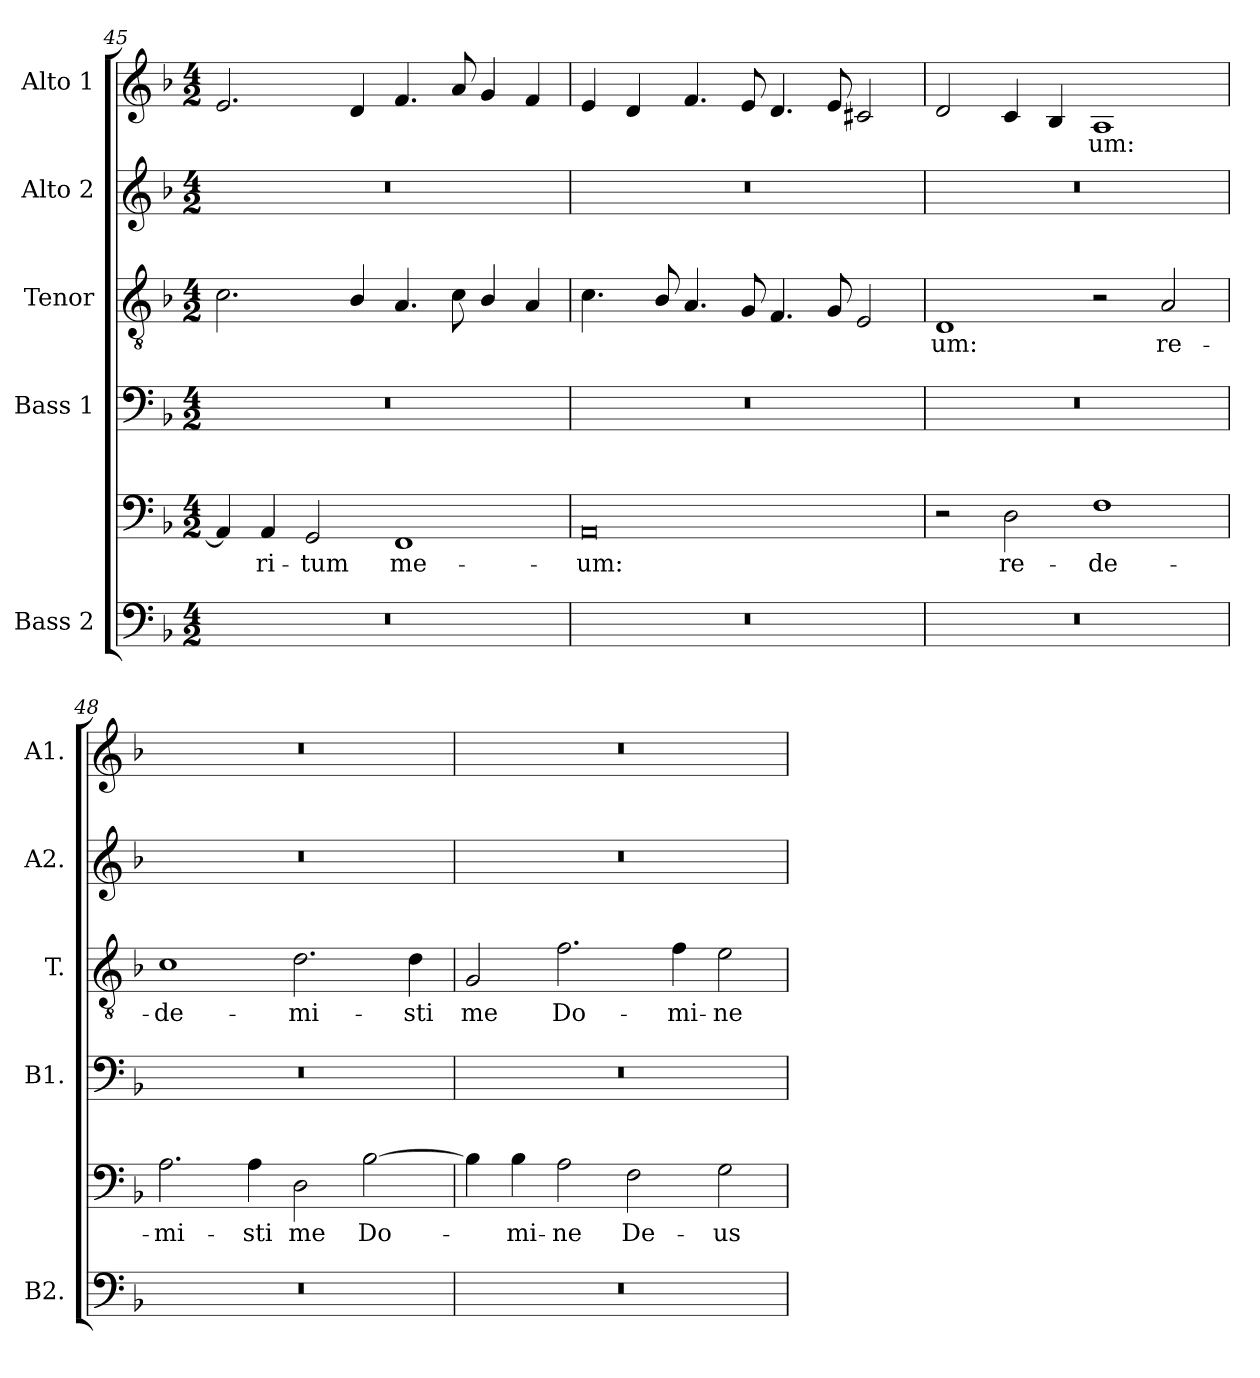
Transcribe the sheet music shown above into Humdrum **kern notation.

**kern	**kern	**text	**kern	**kern	**text	**kern	**kern	**text
*part5	*part5	*part5	*part4	*part3	*part3	*part2	*part1	*part1
*staff6	*staff5	*staff5	*staff4	*staff3	*staff3	*staff2	*staff1	*staff1
*I"Bass 2	*	*	*I"Bass 1	*I"Tenor	*	*I"Alto 2	*I"Alto 1	*
*I'B2.	*	*	*I'B1.	*I'T.	*	*I'A2.	*I'A1.	*
!!LO:LB:g=z
*clefF4	*clefF4	*	*clefF4	*clefGv2	*	*clefG2	*clefG2	*
*	*	*	*	*ITrd7c12	*	*	*	*
*k[b-]	*k[b-]	*	*k[b-]	*k[b-]	*	*k[b-]	*k[b-]	*
*F:	*F:	*	*F:	*F:	*	*F:	*F:	*
*M4/2	*M4/2	*	*M4/2	*M4/2	*	*M4/2	*M4/2	*
=45	=45	=45	=45	=45	=45	=45	=45	=45
!LO:N:vis=1	!	!	!LO:N:vis=1	!	!	!LO:N:vis=1	!	!
0r	4AAi/]	.	0r	2.Ci\	.	0r	2.ei/	.
!	!	!LO:LY:b:color=#000000	!	!	!	!	!	!
.	4AAi/	-ri-	.	.	.	.	.	.
!	!	!LO:LY:b:color=#000000	!	!	!	!	!	!
.	2GGi/	-tum	.	.	.	.	.	.
.	.	.	.	4BB-i/	.	.	4di/	.
!	!	!LO:LY:b:color=#000000	!	!	!	!	!	!
.	1FFi	me-	.	4.AAi/	.	.	4.fi/	.
.	.	.	.	8Ci\	.	.	8ai/	.
.	.	.	.	4BB-i/	.	.	4gi/	.
.	.	.	.	4AAi/	.	.	4fi/	.
=46	=46	=46	=46	=46	=46	=46	=46	=46
!LO:N:vis=1	!	!	!	!	!	!	!	!
!	!	!LO:LY:b:color=#000000	!LO:N:vis=1	!	!	!LO:N:vis=1	!	!
0r	0AAi	-um:	0r	4.Ci\	.	0r	4ei/	.
.	.	.	.	.	.	.	4di/	.
.	.	.	.	8BB-i/	.	.	.	.
.	.	.	.	4.AAi/	.	.	4.fi/	.
.	.	.	.	8GGi/	.	.	8ei/	.
.	.	.	.	4.FFi/	.	.	4.di/	.
.	.	.	.	8GGi/	.	.	8ei/	.
.	.	.	.	2EEi/	.	.	2c#Xi/	.
=47	=47	=47	=47	=47	=47	=47	=47	=47
!LO:N:vis=1	!	!	!LO:N:vis=1	!	!	!	!	!
!	!	!	!	!	!LO:LY:b:color=#000000	!LO:N:vis=1	!	!
0r	2r	.	0r	1DDi	-um:	0r	2di/	.
!	!	!LO:LY:b:color=#000000	!	!	!	!	!	!
.	2Di\	re-	.	.	.	.	4ci/	.
.	.	.	.	.	.	.	4B-i/	.
!	!	!LO:LY:b:color=#000000	!	!	!	!	!	!
!	!	!	!	!	!	!	!	!LO:LY:b:color=#000000
.	1Fi	-de-	.	2r	.	.	1Ai	-um:
!	!	!	!	!	!LO:LY:b:color=#000000	!	!	!
.	.	.	.	2AAi/	re-	.	.	.
=48	=48	=48	=48	=48	=48	=48	=48	=48
!LO:N:vis=1	!	!	!	!	!	!	!	!
!	!	!LO:LY:b:color=#000000	!LO:N:vis=1	!	!	!	!	!
!	!	!	!	!	!LO:LY:b:color=#000000	!LO:N:vis=1	!LO:N:vis=1	!
0r	2.Ai\	-mi-	0r	1Ci	-de-	0r	0r	.
!	!	!LO:LY:b:color=#000000	!	!	!	!	!	!
.	4Ai\	-sti	.	.	.	.	.	.
!	!	!LO:LY:b:color=#000000	!	!	!	!	!	!
!	!	!	!	!	!LO:LY:b:color=#000000	!	!	!
.	2Di\	me	.	2.Di\	-mi-	.	.	.
!	!	!LO:LY:b:color=#000000	!	!	!	!	!	!
.	[2B-i\	Do-	.	.	.	.	.	.
!	!	!	!	!	!LO:LY:b:color=#000000	!	!	!
.	.	.	.	4Di\	-sti	.	.	.
=49	=49	=49	=49	=49	=49	=49	=49	=49
!LO:N:vis=1	!	!	!LO:N:vis=1	!	!	!	!	!
!	!	!	!	!	!LO:LY:b:color=#000000	!LO:N:vis=1	!LO:N:vis=1	!
0r	4B-i\]	.	0r	2GGi/	me	0r	0r	.
!	!	!LO:LY:b:color=#000000	!	!	!	!	!	!
.	4B-i\	-mi-	.	.	.	.	.	.
!	!	!LO:LY:b:color=#000000	!	!	!	!	!	!
!	!	!	!	!	!LO:LY:b:color=#000000	!	!	!
.	2Ai\	-ne	.	2.Fi\	Do-	.	.	.
!	!	!LO:LY:b:color=#000000	!	!	!	!	!	!
.	2Fi\	De-	.	.	.	.	.	.
!	!	!	!	!	!LO:LY:b:color=#000000	!	!	!
.	.	.	.	4Fi\	-mi-	.	.	.
!	!	!LO:LY:b:color=#000000	!	!	!	!	!	!
!	!	!	!	!	!LO:LY:b:color=#000000	!	!	!
.	2Gi\	-us	.	2Ei\	-ne	.	.	.
=	=	=	=	=	=	=	=	=
*-	*-	*-	*-	*-	*-	*-	*-	*-
